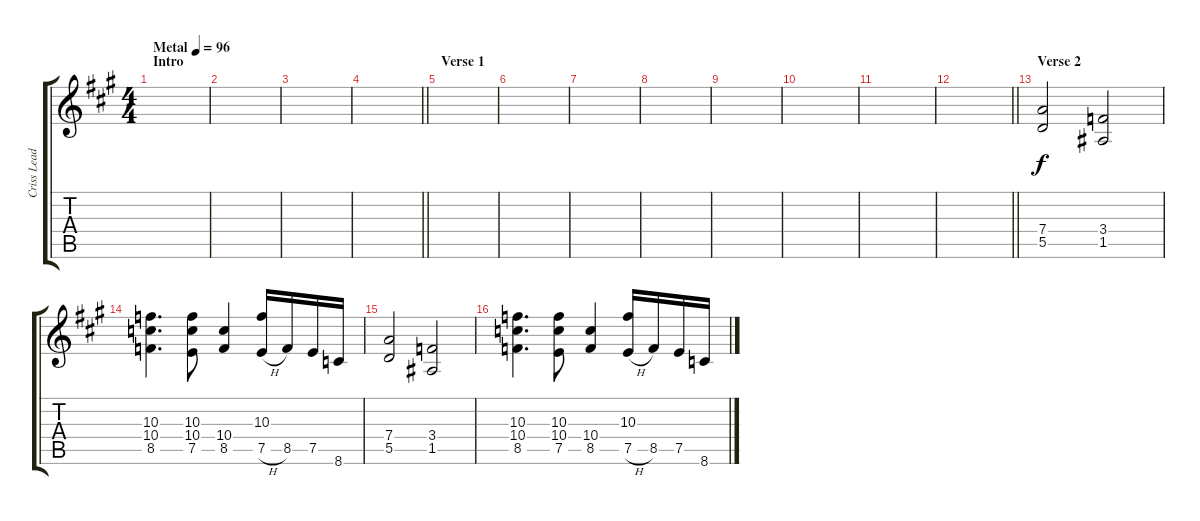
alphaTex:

\track ("Criss Lead [Electric]" "Criss Lead") {instrument distortionguitar}
\staff {score tabs}
\tuning (E4 B3 G3 D3 A2 E2) {hide}
\ts (4 4)
\section ("" "Intro")
\tempo (96 "Metal")
\clef g2
\ks a
|
|
|
\barLineRight lightlight
|
\section ("" "Verse 1")
|
|
|
|
|
|
|
\barLineRight lightlight
|
\section ("" "Verse 2")
(7.4 5.5).2 (3.4 1.5).2 |
(10.3 10.4 8.5).4{d} (10.3 10.4 7.5).8 (10.4 8.5).4 (10.3 7.5{h}).16 8.5.16 7.5.16 8.6.16 |
(7.4 5.5).2 (3.4 1.5).2 |
(10.3 10.4 8.5).4{d} (10.3 10.4 7.5).8 (10.4 8.5).4 (10.3 7.5{h}).16 8.5.16 7.5.16 8.6.16
